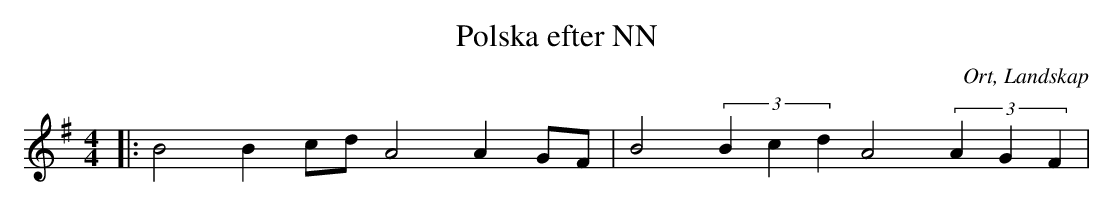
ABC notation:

X:1
T:Polska efter NN
O:Ort, Landskap
M:4/4
L:1/8
K:Em
|: B4 B2cd A4 A2GF | B4 (3:2:3 B2c2d2 A4 (3:2:3 A2G2F2|
